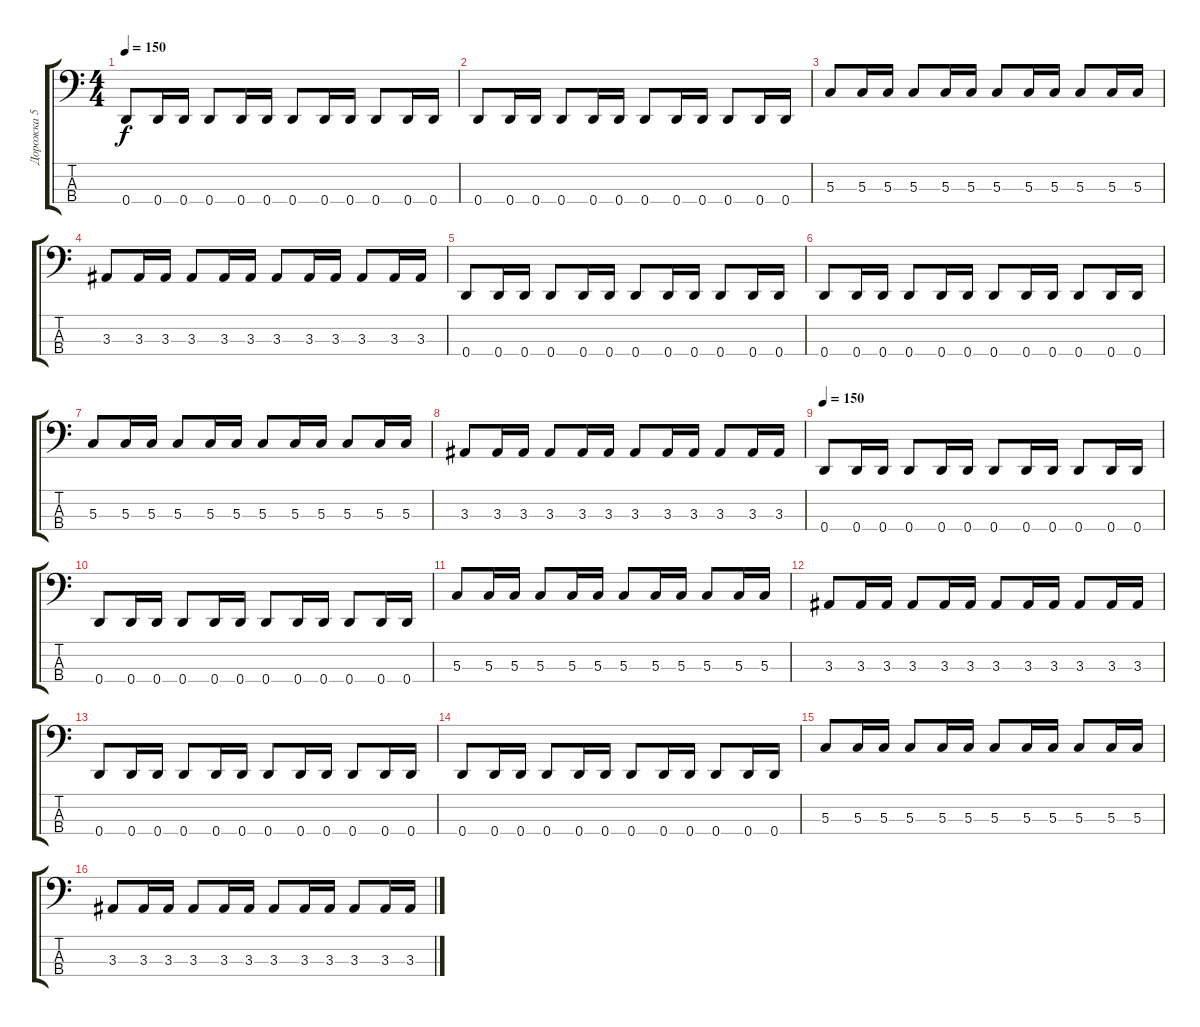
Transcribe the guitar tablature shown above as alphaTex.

\track ("Дорожка 5" "Дорожка 5") {instrument electricbasspick}
\staff {score tabs}
\tuning (F2 C2 G1 D1) {hide}
\ts (4 4)
\tempo 150
\clef f4
\ks c
0.4.8{dy f} 0.4.16 0.4.16 0.4.8 0.4.16 0.4.16 0.4.8 0.4.16 0.4.16 0.4.8 0.4.16 0.4.16 |
0.4.8 0.4.16 0.4.16 0.4.8 0.4.16 0.4.16 0.4.8 0.4.16 0.4.16 0.4.8 0.4.16 0.4.16 |
5.3.8 5.3.16 5.3.16 5.3.8 5.3.16 5.3.16 5.3.8 5.3.16 5.3.16 5.3.8 5.3.16 5.3.16 |
3.3.8 3.3.16 3.3.16 3.3.8 3.3.16 3.3.16 3.3.8 3.3.16 3.3.16 3.3.8 3.3.16 3.3.16 |
0.4.8 0.4.16 0.4.16 0.4.8 0.4.16 0.4.16 0.4.8 0.4.16 0.4.16 0.4.8 0.4.16 0.4.16 |
0.4.8 0.4.16 0.4.16 0.4.8 0.4.16 0.4.16 0.4.8 0.4.16 0.4.16 0.4.8 0.4.16 0.4.16 |
5.3.8 5.3.16 5.3.16 5.3.8 5.3.16 5.3.16 5.3.8 5.3.16 5.3.16 5.3.8 5.3.16 5.3.16 |
3.3.8 3.3.16 3.3.16 3.3.8 3.3.16 3.3.16 3.3.8 3.3.16 3.3.16 3.3.8 3.3.16 3.3.16 |
\tempo 150
0.4.8 0.4.16 0.4.16 0.4.8 0.4.16 0.4.16 0.4.8 0.4.16 0.4.16 0.4.8 0.4.16 0.4.16 |
0.4.8 0.4.16 0.4.16 0.4.8 0.4.16 0.4.16 0.4.8 0.4.16 0.4.16 0.4.8 0.4.16 0.4.16 |
5.3.8 5.3.16 5.3.16 5.3.8 5.3.16 5.3.16 5.3.8 5.3.16 5.3.16 5.3.8 5.3.16 5.3.16 |
3.3.8 3.3.16 3.3.16 3.3.8 3.3.16 3.3.16 3.3.8 3.3.16 3.3.16 3.3.8 3.3.16 3.3.16 |
0.4.8 0.4.16 0.4.16 0.4.8 0.4.16 0.4.16 0.4.8 0.4.16 0.4.16 0.4.8 0.4.16 0.4.16 |
0.4.8 0.4.16 0.4.16 0.4.8 0.4.16 0.4.16 0.4.8 0.4.16 0.4.16 0.4.8 0.4.16 0.4.16 |
5.3.8 5.3.16 5.3.16 5.3.8 5.3.16 5.3.16 5.3.8 5.3.16 5.3.16 5.3.8 5.3.16 5.3.16 |
3.3.8 3.3.16 3.3.16 3.3.8 3.3.16 3.3.16 3.3.8 3.3.16 3.3.16 3.3.8 3.3.16 3.3.16
